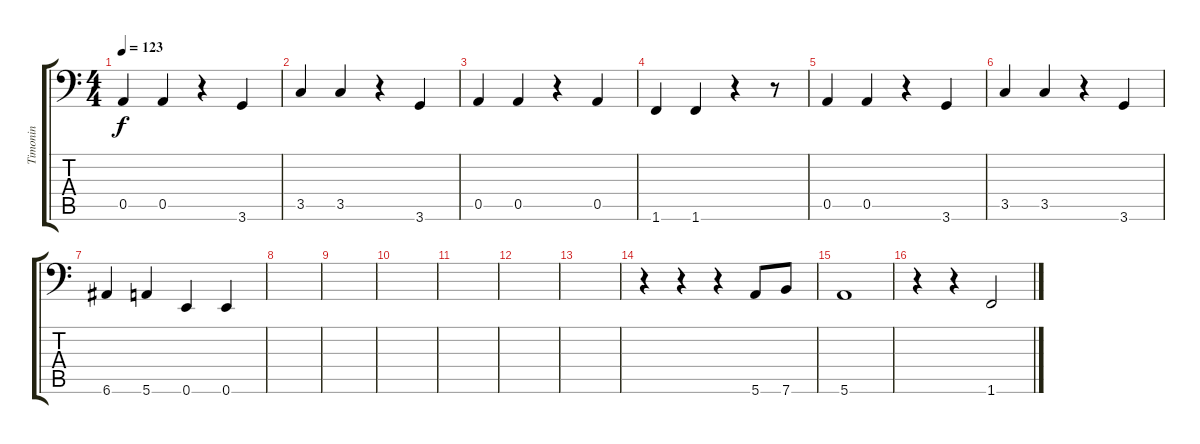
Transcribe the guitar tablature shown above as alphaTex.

\track ("Timonin" "Timonin") {instrument electricbassfinger}
\staff {score tabs}
\tuning (E3 B2 G2 D2 A1 E1) {hide}
\ts (4 4)
\tempo 123
\clef f4
\ks c
0.5.4{dy f instrument electricbassfinger} 0.5.4 r.4 3.6.4 |
3.5.4 3.5.4 r.4 3.6.4 |
0.5.4 0.5.4 r.4 0.5.4 |
1.6.4 1.6.4 r.4 r.8 |
0.5.4 0.5.4 r.4 3.6.4 |
3.5.4 3.5.4 r.4 3.6.4 |
6.6.4 5.6.4 0.6.4 0.6.4 |
|
|
|
|
|
|
r.4 r.4 r.4 5.6.8 7.6.8 |
5.6.1 |
r.4 r.4 1.6.2
